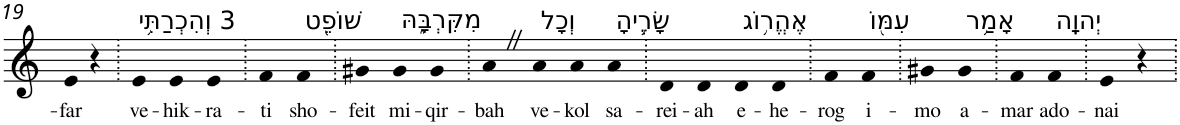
**kern	**text
*part1	*part1
*staff1	*staff1
*I"Piano	*
*I'Pno	*
!!LO:PB:g=z
*clefG2	*
*k[]	*
=19	=19
!	!LO:LY:b
4e	-far
4r	.
=20.	=20.
!LO:TX:a:t=3 וְהִכְרַתִּ֥י	!
!	!LO:LY:b
4e	ve-
!	!LO:LY:b
4e	-hik-
!	!LO:LY:b
4e	-ra-
=21.	=21.
!	!LO:LY:b
4f	-ti
!LO:TX:a:t=שׁוֹפֵ֖ט	!
!	!LO:LY:b
4f	sho-
=22.	=22.
!	!LO:LY:b
4g#X	-feit
!LO:TX:a:t=מִקִּרְבָּ֑הּ	!
!	!LO:LY:b
4g#	mi-
!	!LO:LY:b
4g#	-qir-
=23.	=23.
!	!LO:LY:b
4aZ	-bah
!LO:TX:a:t=וְכָל	!
!	!LO:LY:b
4a	ve-
!	!LO:LY:b
4a	-kol
!LO:TX:a:t=שָׂרֶ֛יהָ	!
!	!LO:LY:b
4a	sa-
=24.	=24.
!	!LO:LY:b
4d	-rei-
!	!LO:LY:b
4d	-ah
!LO:TX:a:t=אֶהֱר֥וֹג	!
!	!LO:LY:b
4d	e-
!	!LO:LY:b
4d	-he-
=25.	=25.
!	!LO:LY:b
4f	-rog
!LO:TX:a:t=עִמּ֖וֹ	!
!	!LO:LY:b
4f	i-
=26.	=26.
!	!LO:LY:b
4g#X	-mo
!LO:TX:a:t=אָמַ֥ר	!
!	!LO:LY:b
4g#	a-
=27.	=27.
!	!LO:LY:b
4f	-mar
!LO:TX:a:t=יְהוָֽה	!
!	!LO:LY:b
4f	ado-
=28.	=28.
!	!LO:LY:b
4e	-nai
4r	.
=.	=.
*-	*-
